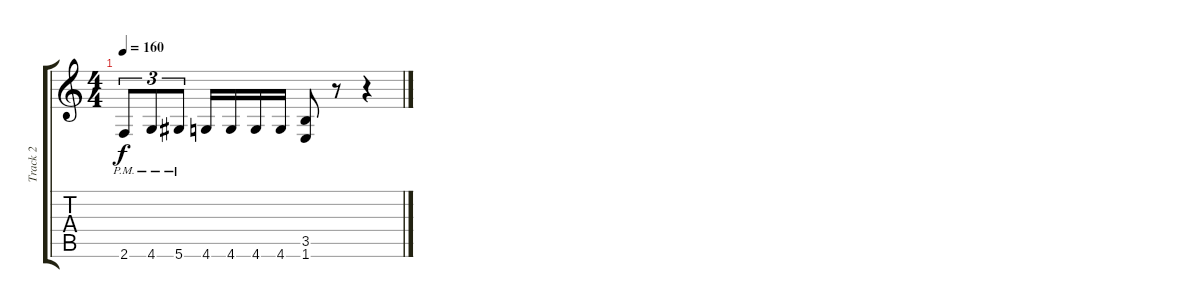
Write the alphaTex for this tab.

\track ("Track 2" "Track 2") {instrument distortionguitar}
\staff {score tabs}
\tuning (Eb4 Bb3 Gb3 Db3 Ab2 Eb2) {hide}
\ts (4 4)
\tempo 160
\clef g2
\ks c
2.6{pm}.8{tu (3 2) dy f} 4.6{pm}.8{tu (3 2)} 5.6{pm}.8{tu (3 2)} 4.6.16 4.6.16 4.6.16 4.6.16 (3.5 1.6).8 r.8 r.4
